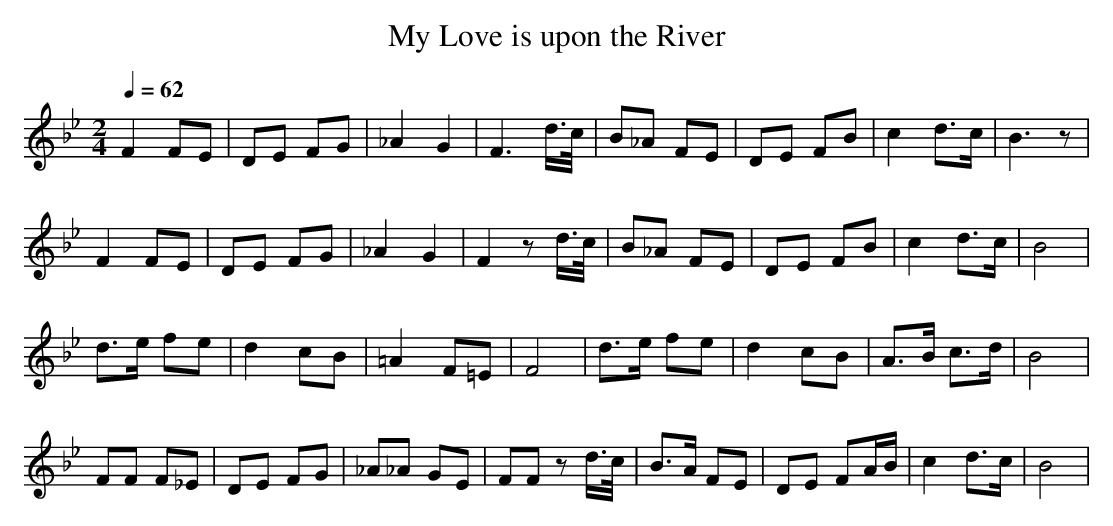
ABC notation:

X:1
T: My Love is upon the River
M: 2/4
L: 1/8
Q: 1/4=62
K: Bb % 2 flats
V: 1
F2 FE|DE FG|_A2 G2|F3 d/2>c/2|B_A FE|DE FB|c2 d>c|B3 z|
F2 FE|DE FG|_A2 G2|F2 z d/2>c/2|B_A FE|DE FB|c2 d>c|B4|
d>e fe|d2 cB|=A2 F=E|F4|d>e fe|d2 cB|A>B c>d|B4|
FF F_E|DE FG|_A_A GE|FF z d/2>c/2|B>A FE|DE FA/2B/2|c2 d>c|B4|
